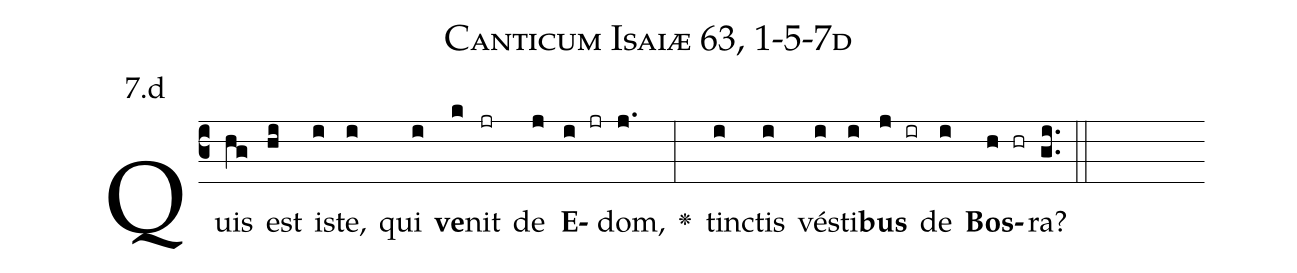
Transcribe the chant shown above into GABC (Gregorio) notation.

name: Canticum Isaiæ 63, 1-5-7d;
annotation: 7.d;
%%
(c3)Quis(hg) est(hi) i(i)ste,(i) qui(i) <b>ve</b>(k)nit(jr) de(j) <b>E</b>(i jr)dom,(j.) <v>\greheightstar</v>(:) tin(i)ctis(i) vé(i)sti(i)<b>bus</b>(j ir) de(i) <b>Bos</b>(h hr)ra?(gi..) (::)


%E(i) u(i) o(j) u(i) a(h) e.(gi..) (::)
